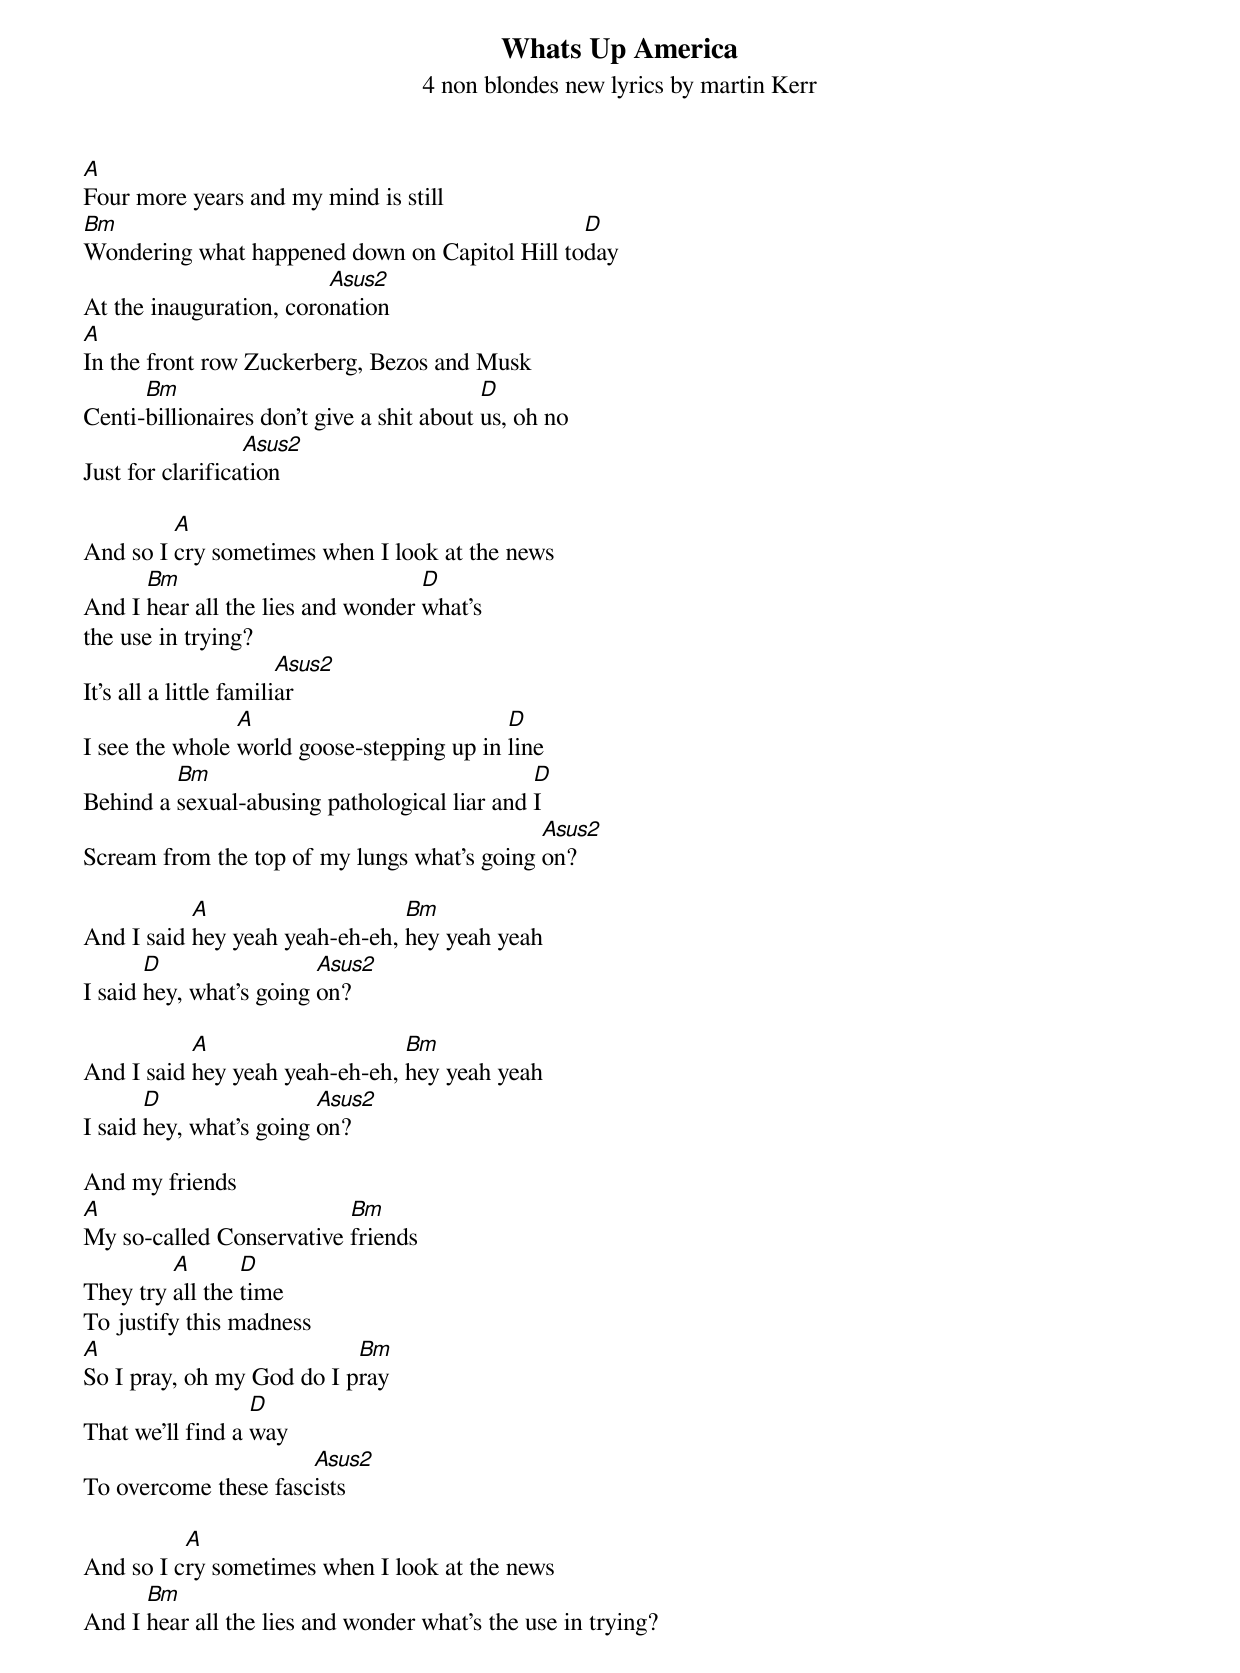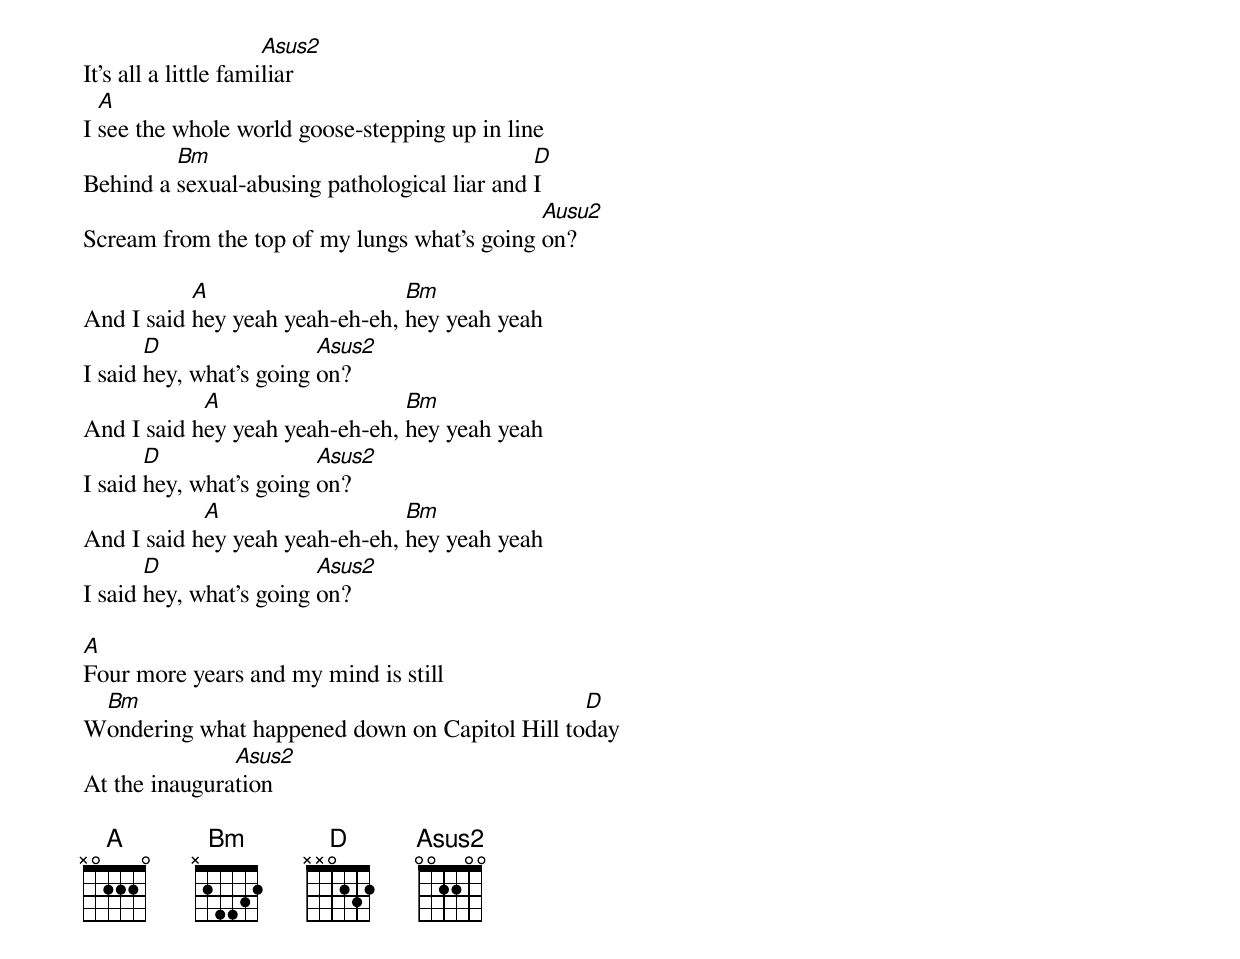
{title: Whats Up America}
{subtitle: 4 non blondes new lyrics by martin Kerr}


[A]Four more years and my mind is still
[Bm]Wondering what happened down on Capitol Hill to[D]day
At the inauguration, coro[Asus2]nation
[A]In the front row Zuckerberg, Bezos and Musk
Centi-[Bm]billionaires don't give a shit about [D]us, oh no
Just for clarifica[Asus2]tion

And so I [A]cry sometimes when I look at the news
And I [Bm]hear all the lies and wonder [D]what's
the use in trying?
It's all a little famili[Asus2]ar
I see the whole [A]world goose-stepping up in [D]line
Behind a [Bm]sexual-abusing pathological liar and [D]I
Scream from the top of my lungs what's going [Asus2]on?

And I said [A]hey yeah yeah-eh-eh, [Bm]hey yeah yeah
I said [D]hey, what's going [Asus2]on?

And I said [A]hey yeah yeah-eh-eh, [Bm]hey yeah yeah
I said [D]hey, what's going [Asus2]on?

And my friends
[A]My so-called Conservative [Bm]friends
They try [A]all the [D]time
To justify this madness
[A]So I pray, oh my God do I p[Bm]ray
That we'll find a [D]way
To overcome these fasc[Asus2]ists

And so I c[A]ry sometimes when I look at the news
And I [Bm]hear all the lies and wonder what's the use in trying?
It's all a little fami[Asus2]liar
I [A]see the whole world goose-stepping up in line
Behind a [Bm]sexual-abusing pathological liar and [D]I
Scream from the top of my lungs what's going [Ausu2]on?

And I said [A]hey yeah yeah-eh-eh, [Bm]hey yeah yeah
I said [D]hey, what's going [Asus2]on?
And I said h[A]ey yeah yeah-eh-eh, [Bm]hey yeah yeah
I said [D]hey, what's going [Asus2]on?
And I said h[A]ey yeah yeah-eh-eh, [Bm]hey yeah yeah
I said [D]hey, what's going [Asus2]on?

[A]Four more years and my mind is still
W[Bm]ondering what happened down on Capitol Hill to[D]day
At the inaugura[Asus2]tion

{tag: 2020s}
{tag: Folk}
